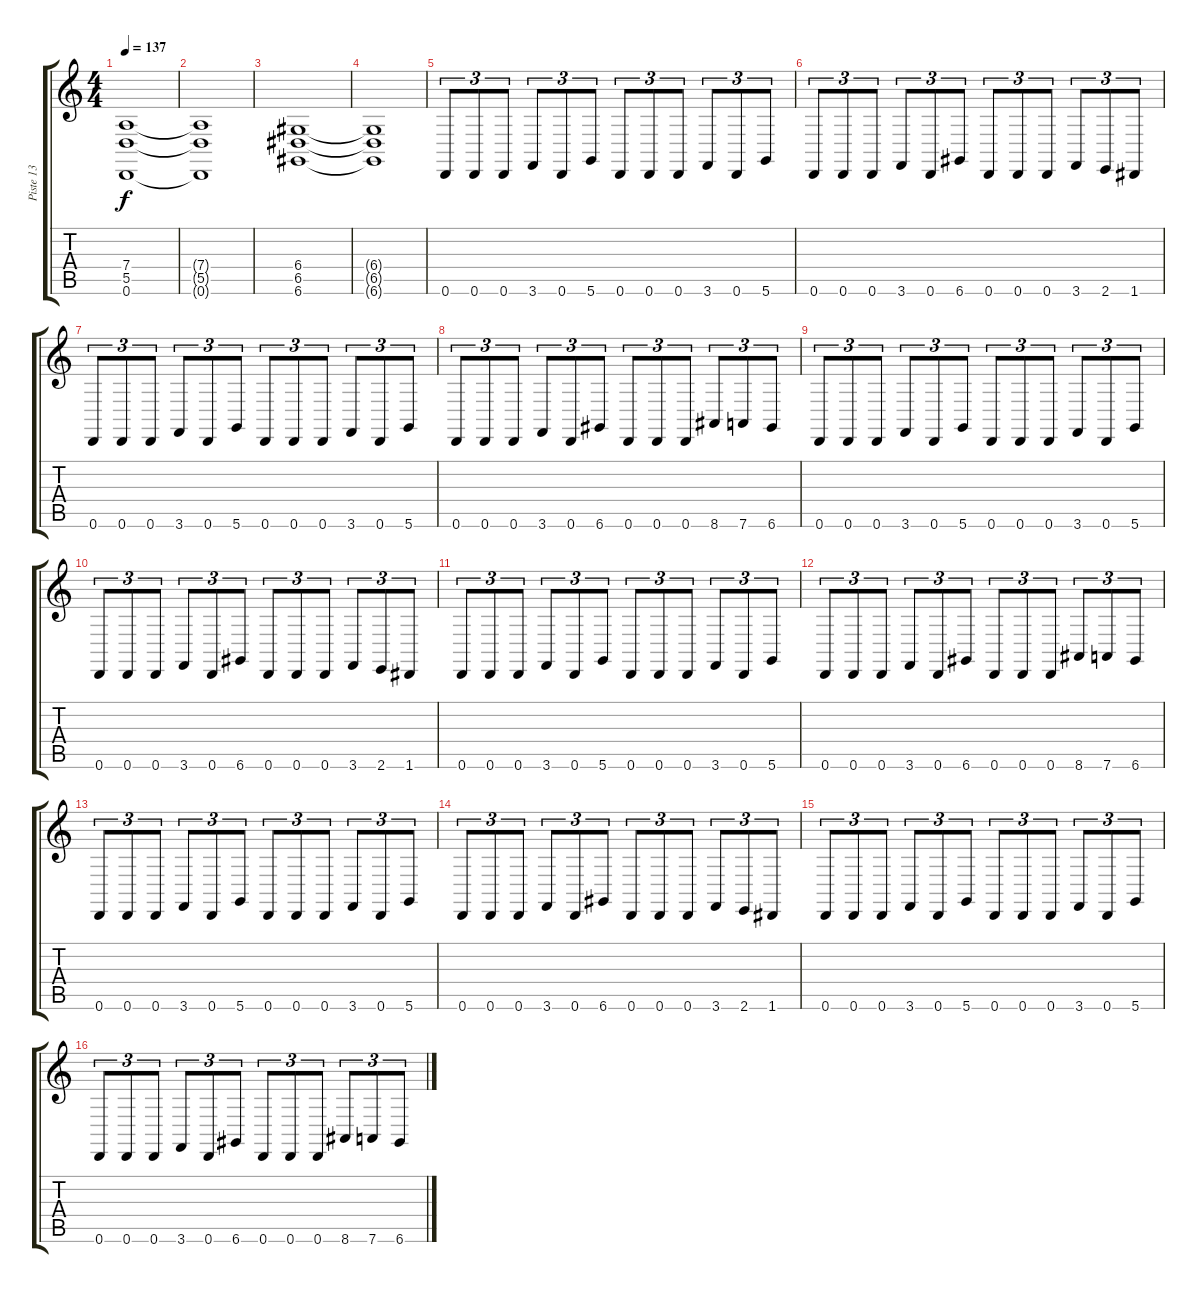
\track ("Piste 13" "Piste 13") {instrument electricgrandpiano}
\staff {score tabs}
\tuning (E4 B3 G3 D3 A2 D2) {hide}
\ts (4 4)
\tempo 137
\clef g2
\ks c
(7.4 5.5 0.6).1{dy f volume 11 balance 1 instrument distortionguitar} |
(7.4{t} 5.5{t} 0.6{t}).1 |
(6.4 6.5 6.6).1{volume 11 balance 1 instrument distortionguitar} |
(6.4{t} 6.5{t} 6.6{t}).1 |
0.6.8{tu (3 2) volume 13 balance 1 instrument lead2sawtooth} 0.6.8{tu (3 2) instrument lead1square} 0.6.8{tu (3 2)} 3.6.8{tu (3 2)} 0.6.8{tu (3 2)} 5.6.8{tu (3 2)} 0.6.8{tu (3 2)} 0.6.8{tu (3 2)} 0.6.8{tu (3 2)} 3.6.8{tu (3 2)} 0.6.8{tu (3 2)} 5.6.8{tu (3 2)} |
0.6.8{tu (3 2)} 0.6.8{tu (3 2)} 0.6.8{tu (3 2)} 3.6.8{tu (3 2)} 0.6.8{tu (3 2)} 6.6.8{tu (3 2)} 0.6.8{tu (3 2)} 0.6.8{tu (3 2)} 0.6.8{tu (3 2)} 3.6.8{tu (3 2)} 2.6.8{tu (3 2)} 1.6.8{tu (3 2)} |
0.6.8{tu (3 2)} 0.6.8{tu (3 2)} 0.6.8{tu (3 2)} 3.6.8{tu (3 2)} 0.6.8{tu (3 2)} 5.6.8{tu (3 2)} 0.6.8{tu (3 2)} 0.6.8{tu (3 2)} 0.6.8{tu (3 2)} 3.6.8{tu (3 2)} 0.6.8{tu (3 2)} 5.6.8{tu (3 2)} |
0.6.8{tu (3 2)} 0.6.8{tu (3 2)} 0.6.8{tu (3 2)} 3.6.8{tu (3 2)} 0.6.8{tu (3 2)} 6.6.8{tu (3 2)} 0.6.8{tu (3 2)} 0.6.8{tu (3 2)} 0.6.8{tu (3 2)} 8.6.8{tu (3 2)} 7.6.8{tu (3 2)} 6.6.8{tu (3 2)} |
0.6.8{tu (3 2)} 0.6.8{tu (3 2)} 0.6.8{tu (3 2)} 3.6.8{tu (3 2)} 0.6.8{tu (3 2)} 5.6.8{tu (3 2)} 0.6.8{tu (3 2)} 0.6.8{tu (3 2)} 0.6.8{tu (3 2)} 3.6.8{tu (3 2)} 0.6.8{tu (3 2)} 5.6.8{tu (3 2)} |
0.6.8{tu (3 2)} 0.6.8{tu (3 2)} 0.6.8{tu (3 2)} 3.6.8{tu (3 2)} 0.6.8{tu (3 2)} 6.6.8{tu (3 2)} 0.6.8{tu (3 2)} 0.6.8{tu (3 2)} 0.6.8{tu (3 2)} 3.6.8{tu (3 2)} 2.6.8{tu (3 2)} 1.6.8{tu (3 2)} |
0.6.8{tu (3 2)} 0.6.8{tu (3 2)} 0.6.8{tu (3 2)} 3.6.8{tu (3 2)} 0.6.8{tu (3 2)} 5.6.8{tu (3 2)} 0.6.8{tu (3 2)} 0.6.8{tu (3 2)} 0.6.8{tu (3 2)} 3.6.8{tu (3 2)} 0.6.8{tu (3 2)} 5.6.8{tu (3 2)} |
0.6.8{tu (3 2)} 0.6.8{tu (3 2)} 0.6.8{tu (3 2)} 3.6.8{tu (3 2)} 0.6.8{tu (3 2)} 6.6.8{tu (3 2)} 0.6.8{tu (3 2)} 0.6.8{tu (3 2)} 0.6.8{tu (3 2)} 8.6.8{tu (3 2)} 7.6.8{tu (3 2)} 6.6.8{tu (3 2)} |
0.6.8{tu (3 2)} 0.6.8{tu (3 2)} 0.6.8{tu (3 2)} 3.6.8{tu (3 2)} 0.6.8{tu (3 2)} 5.6.8{tu (3 2)} 0.6.8{tu (3 2)} 0.6.8{tu (3 2)} 0.6.8{tu (3 2)} 3.6.8{tu (3 2)} 0.6.8{tu (3 2)} 5.6.8{tu (3 2)} |
0.6.8{tu (3 2)} 0.6.8{tu (3 2)} 0.6.8{tu (3 2)} 3.6.8{tu (3 2)} 0.6.8{tu (3 2)} 6.6.8{tu (3 2)} 0.6.8{tu (3 2)} 0.6.8{tu (3 2)} 0.6.8{tu (3 2)} 3.6.8{tu (3 2)} 2.6.8{tu (3 2)} 1.6.8{tu (3 2)} |
0.6.8{tu (3 2)} 0.6.8{tu (3 2)} 0.6.8{tu (3 2)} 3.6.8{tu (3 2)} 0.6.8{tu (3 2)} 5.6.8{tu (3 2)} 0.6.8{tu (3 2)} 0.6.8{tu (3 2)} 0.6.8{tu (3 2)} 3.6.8{tu (3 2)} 0.6.8{tu (3 2)} 5.6.8{tu (3 2)} |
0.6.8{tu (3 2)} 0.6.8{tu (3 2)} 0.6.8{tu (3 2)} 3.6.8{tu (3 2)} 0.6.8{tu (3 2)} 6.6.8{tu (3 2)} 0.6.8{tu (3 2)} 0.6.8{tu (3 2)} 0.6.8{tu (3 2)} 8.6.8{tu (3 2)} 7.6.8{tu (3 2)} 6.6.8{tu (3 2)}
